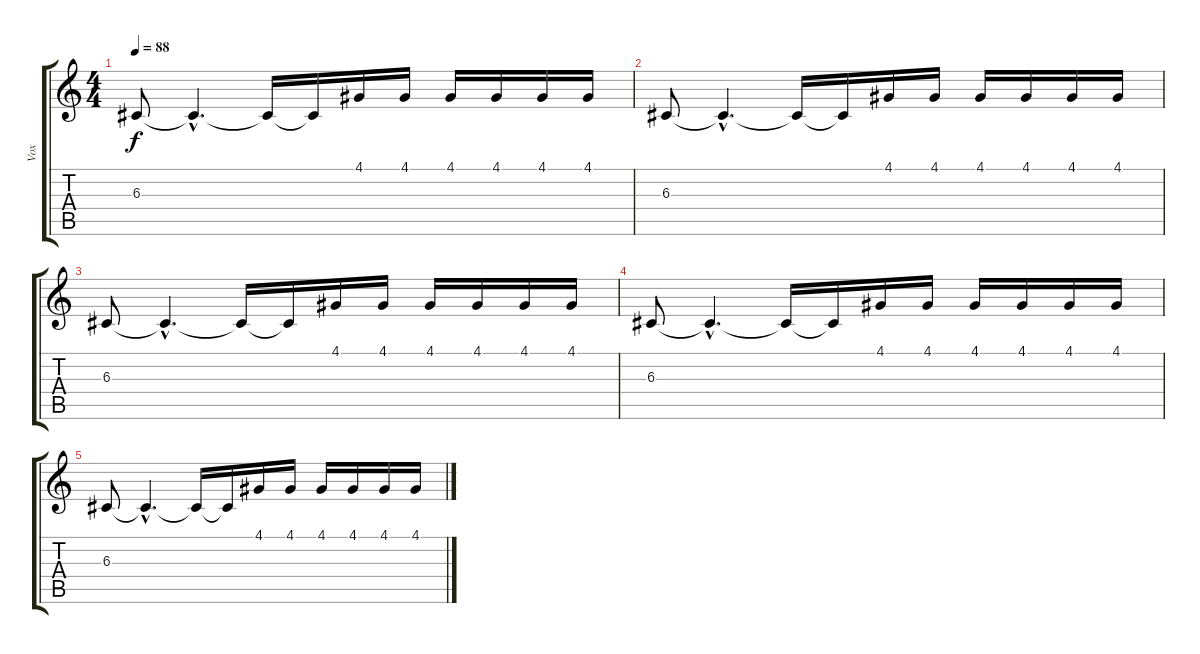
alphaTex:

\track ("Vox" "Vox") {instrument lead6voice}
\staff {score tabs}
\tuning (E4 B3 G3 D3 A2 E2) {hide}
\ts (4 4)
\tempo 88
\clef g2
\ks c
6.3.8{dy f} 6.3{hac t}.4{d} 6.3{t}.16 6.3{t}.16 4.1.16 4.1.16 4.1.16 4.1.16 4.1.16 4.1.16 |
6.3.8 6.3{hac t}.4{d} 6.3{t}.16 6.3{t}.16 4.1.16 4.1.16 4.1.16 4.1.16 4.1.16 4.1.16 |
6.3.8 6.3{hac t}.4{d} 6.3{t}.16 6.3{t}.16 4.1.16 4.1.16 4.1.16 4.1.16 4.1.16 4.1.16 |
6.3.8 6.3{hac t}.4{d} 6.3{t}.16 6.3{t}.16 4.1.16 4.1.16 4.1.16 4.1.16 4.1.16 4.1.16 |
6.3.8 6.3{hac t}.4{d} 6.3{t}.16 6.3{t}.16 4.1.16 4.1.16 4.1.16 4.1.16 4.1.16 4.1.16
